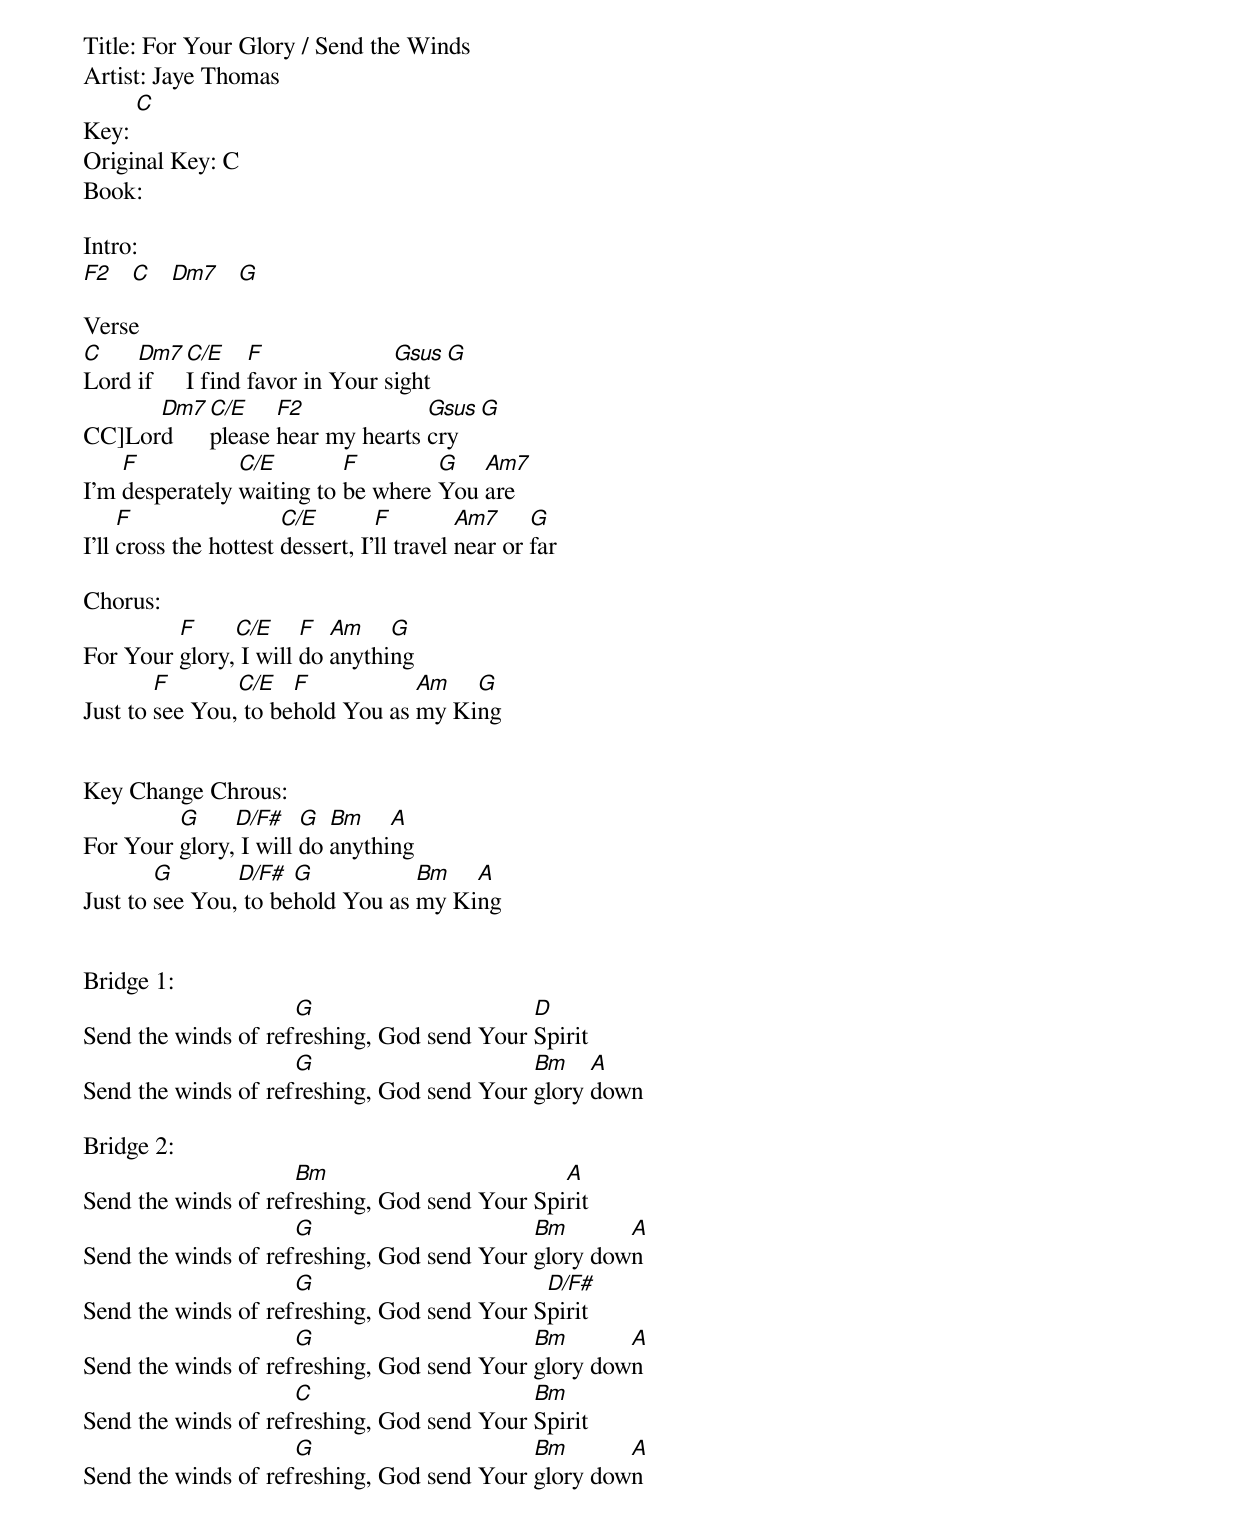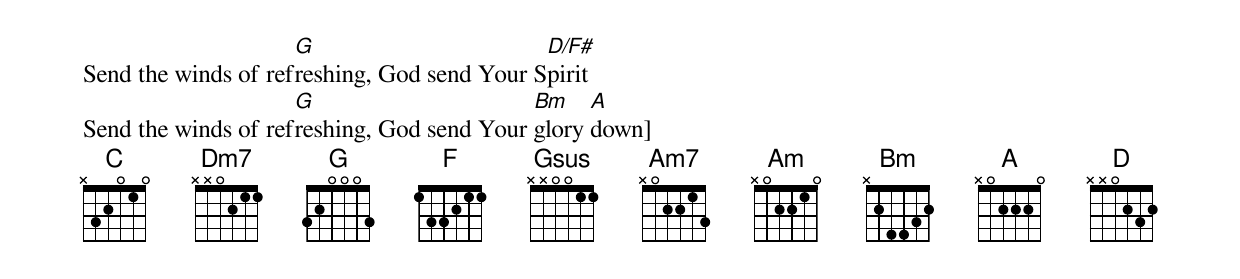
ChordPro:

Title: For Your Glory / Send the Winds
Artist: Jaye Thomas
Key: [C]
Original Key: C
Book:

Intro:
[F2]   [C]   [Dm7]   [G]

Verse
[C]Lord [Dm7]if  [C/E]I find [F]favor in Your s[Gsus]ight [G]
CC]Lor[Dm7]d   [C/E]please [F2]hear my hearts [Gsus]cry  [G]
I'm [F]desperately [C/E]waiting to [F]be where [G]You [Am7]are
I'll [F]cross the hottest [C/E]dessert, I'[F]ll travel [Am7]near or [G]far

Chorus:
For Your [F]glory,[C/E] I will [F]do [Am]anythi[G]ng
Just to [F]see You,[C/E] to be[F]hold You as [Am]my Ki[G]ng


Key Change Chrous:
For Your [G]glory,[D/F#] I will [G]do [Bm]anythi[A]ng
Just to [G]see You,[D/F#] to be[G]hold You as [Bm]my Ki[A]ng


Bridge 1:
Send the winds of ref[G]reshing, God send Your [D]Spirit
Send the winds of ref[G]reshing, God send Your [Bm]glory [A]down

Bridge 2:
Send the winds of ref[Bm]reshing, God send Your Spi[A]rit
Send the winds of ref[G]reshing, God send Your [Bm]glory dow[A]n
Send the winds of ref[G]reshing, God send Your S[D/F#]pirit
Send the winds of ref[G]reshing, God send Your [Bm]glory dow[A]n
Send the winds of ref[C]reshing, God send Your [Bm]Spirit
Send the winds of ref[G]reshing, God send Your [Bm]glory dow[A]n
Send the winds of ref[G]reshing, God send Your S[D/F#]pirit
Send the winds of ref[G]reshing, God send Your [Bm]glory [A]down]
